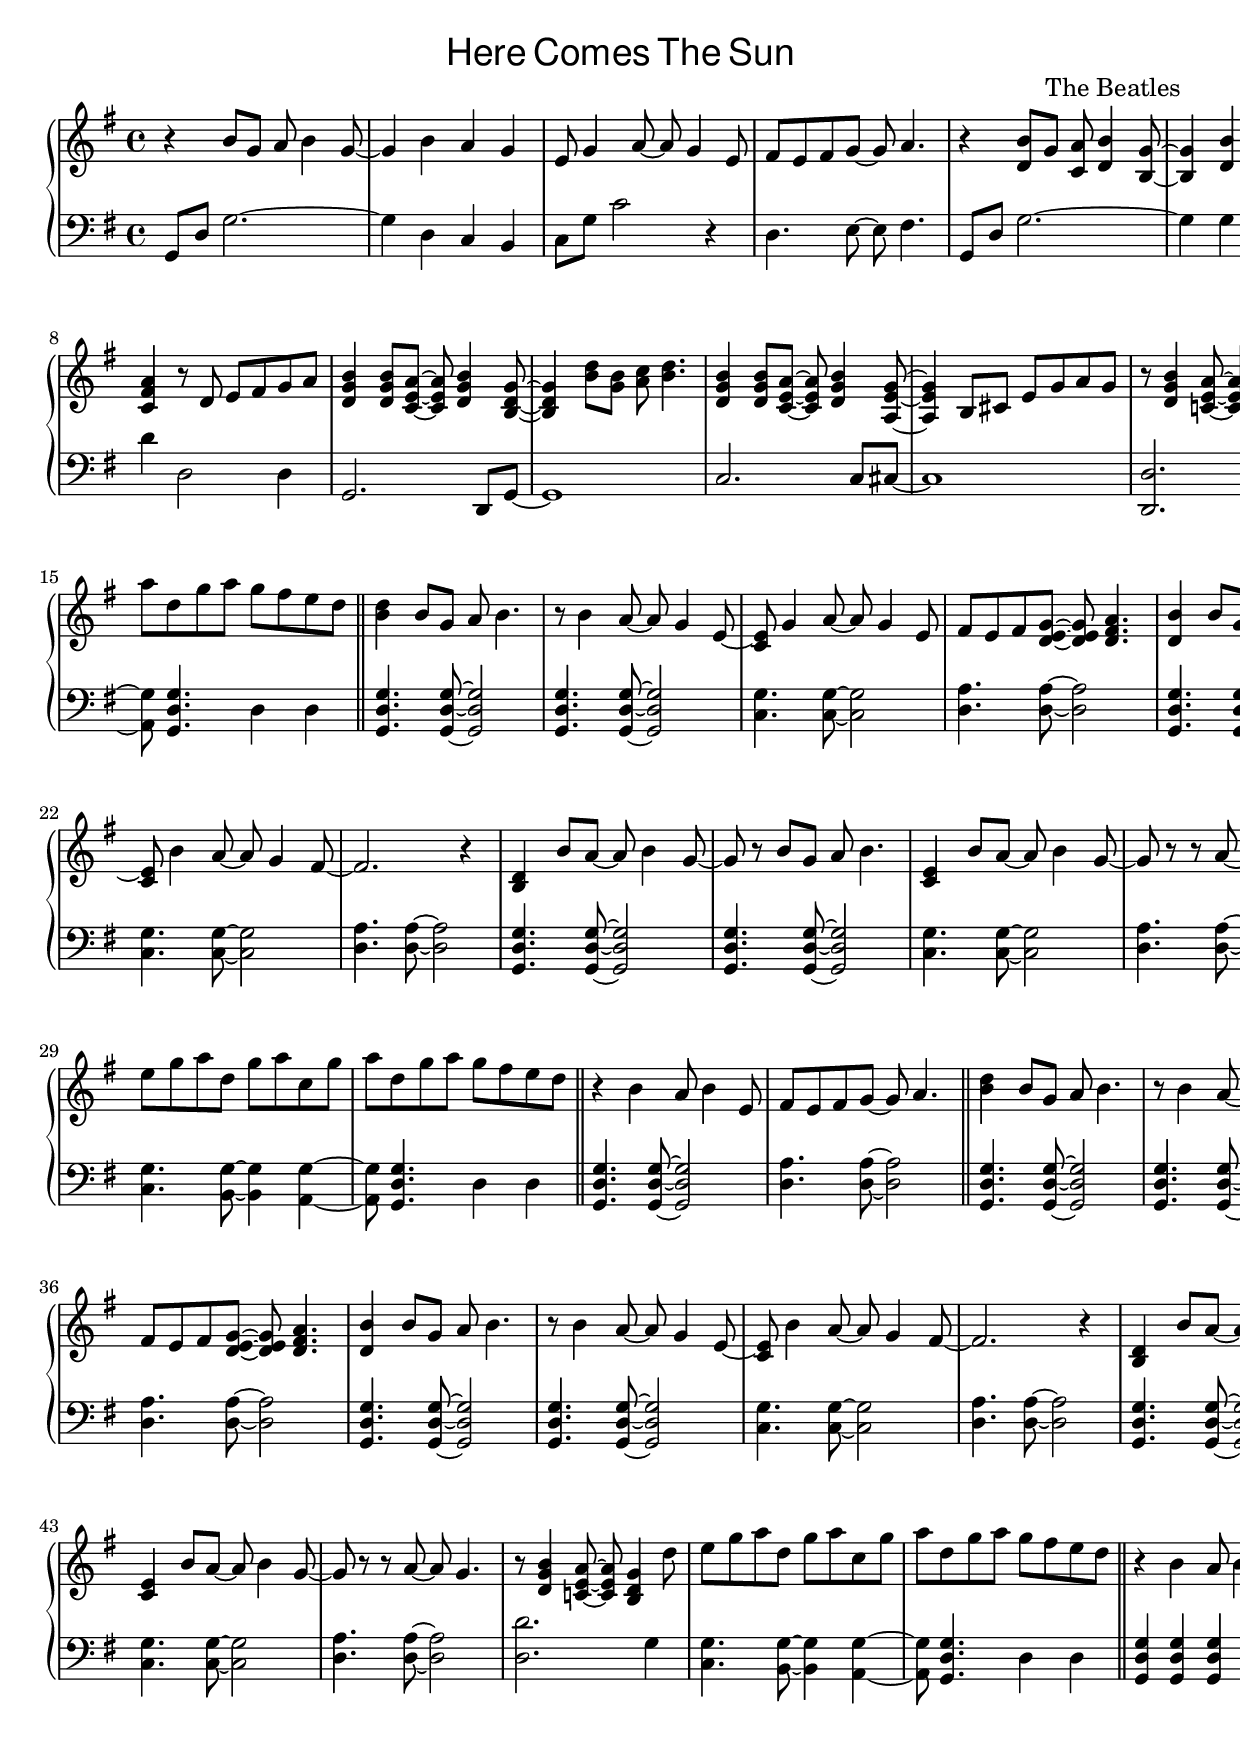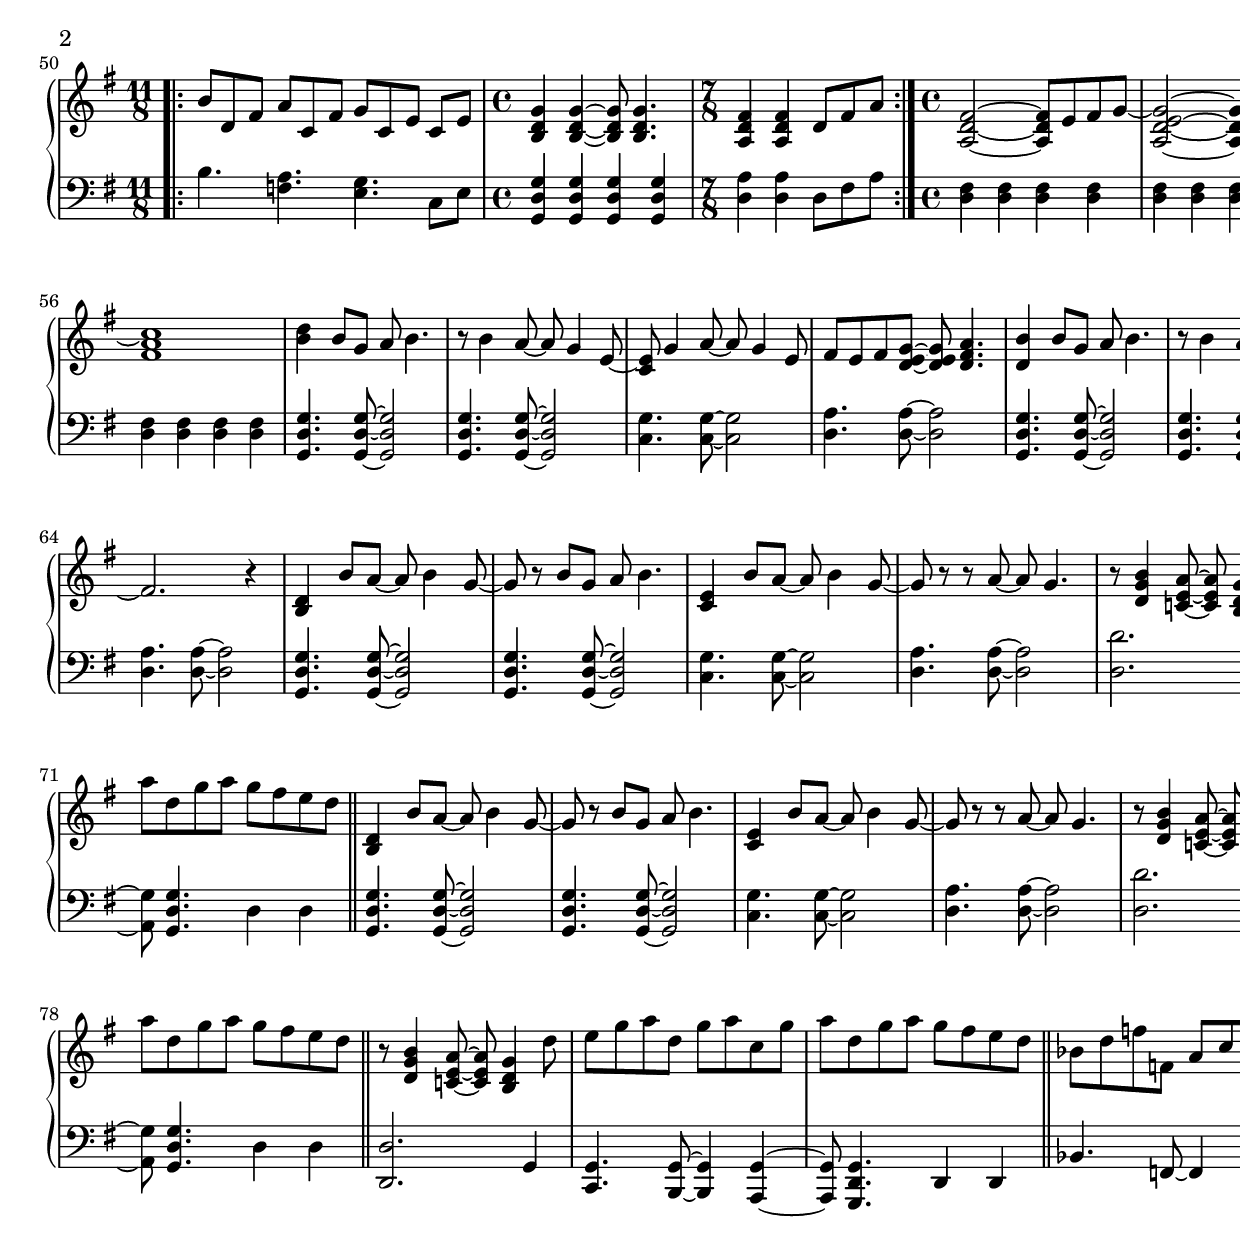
%% Generated by lilypond-book
%% Options: [indent=0\mm,line-width=733\pt]
\include "lilypond-book-preamble.ly"


% ****************************************************************
% Start cut-&-pastable-section
% ****************************************************************



\paper {
  indent = 0\mm
  line-width = 733\pt
  % offset the left padding, also add 1mm as lilypond creates cropped
  % images with a little space on the right
  line-width = #(- line-width (* mm  3.000000) (* mm 1))
}

\layout {
  
}





% ****************************************************************
% ly snippet:
% ****************************************************************
\sourcefileline 37
\version "2.18.2"
    mBar = { \bar"" }
%     \include "../OnTheSunny/OnTheSunny.ly"
%     \include "../Summertime/Summertime.ly"
    globalSun= {
\time 4/4
\key g \major
}
globalSunBass= {
\time 4/4
\key g \major
\clef bass
}

ternaer = #(define-music-function (parser location ) ()
   #{
       \mark \markup {
        \line \general-align #X #LEFT {
          \score {                     % 2nd column in line
            \new Staff \with {
              fontSize = -3
              \override StaffSymbol.staff-space = #(magstep -3)
              \override StaffSymbol.line-count = #0
              \override VerticalAxisGroup.Y-extent = #'(-0.85 . 4)
            }

            {
              \relative c' { \stemUp \override Score.SpacingSpanner.common-shortest-duration = #(ly:make-moment 3/16)
              b'8[ b8] }
             
%             \override Score.SpacingSpanner.strict-note-spacing = ##t
              \once \override Score.TextScript.Y-offset = #-0.4
              s4.^\markup{ \halign #-1 \italic "=" }
              
              \relative c' { \stemUp \override Score.SpacingSpanner.common-shortest-duration = #(ly:make-moment 3/16)
              \tuplet 3/2 { b'4 b8 }
          }
            } 
            
            \layout {
              ragged-right= ##t
              indent = 0
              \context {
                \Staff
                \remove "Clef_engraver"
                \remove "Time_signature_engraver"
              }
            } % layout end

          } % Score end

        } % line end
    } % markup end
   #})


#(define (scoop-stencil grob)
         (ly:stencil-add
             (ly:note-head::print grob)
             (grob-interpret-markup grob
                 (markup #:with-dimensions '(0 . 0) '(0 . 0)
                                            #:translate '(-0.2 . -0.5)
                                                         #:path 0.25 '((moveto 0 0)
                                                                       (curveto 0 -1 -1 -1.5 -1.5 -1.5))))))
scoop = \once \override NoteHead #'stencil = #scoop-stencil 


HereComesTheSunSolo=\new Voice \relative c''{
\set Timing.beamExceptions = #'()
\set Timing.baseMoment = #(ly:make-moment 1/4)
\set Timing.beatStructure = #'(1 1 1 1)
g,8 d' g2.~
g4 d c b 
c8 g' c2 r4 
d,4. e8~e fis4.
g,8 d' g2.~
g4 g' e d 
c8 g e2.
d4 d2 d4 
g,8 d' g2.~
g4 d c b 
c8 g' c2 r4 
r1
r1
e4. d4. c8~
c4 d4. g2 \bar"||"
}


\parallelMusic #'(HereComesTheSunPianoSolo HereComesTheSunBass) {
r4 b8 g a b4 g8 ~ |
g,8 d' g2.~|

g4 b a g |
g4 d c b |

e8 g4 a8~a g4 e8 |
c8 g' c2 r4 |

fis8 e fis g~g a4. |
d,4. e8~e fis4.|

r4 <b d,>8 g <a c,> <b d,>4 <g b,>8 ~ |
g,8 d' g2.~|

<g b,>4 <b d,> <a c,> <g b,> |
g4 g e d |

e8 <b' g>4 <a fis>8~<a fis> <g e>4. |
c8 g' e'2. |

<a fis c>4 r8 d,8 e fis g a |
d4 d,2 d4 |

<b g d>4 <b g d>8 <a e c>~<a e c> <b g d>4 <g d b>8~|
g,2. d8 g~ |

<g d b>4 <b d>8 <g b> <a c> <b d>4. |
g1 |

<b g d>4 <b g d>8 <a e c>~<a e c> <b g d>4 <g e a,>8~|
c2. c8 cis~|

<g e a,>4 b,8 cis e g a g |
cis1|

r8 <b g d>4 <a e c!>8~<a e c> <g d b>4 d'8 |
<d d,>2. g,4|

e8 g a d, g a c, g' |
<g' c,>4. <g b,>8~<g b,>4 <g a,>4~|

a8 d, g a g fis e d | 
<g a,>8 <g d g,>4. d4 d|\bar"||"

% Verse 
<d b>4 b8 g a b4.| 
<g d g,>4. <g d g,>8~<g d g,>2| 

r8 b4 a8~a g4 e8~| 
<g d g,>4. <g d g,>8~<g d g,>2| 

<e c>8 g4 a8~a8 g4 e8| 
<g c,>4. <g c,>8~<g c,>2| 

fis8 e fis <g e d>~<g e d> <a fis d>4.  | 
<a d,>4. <a d,>8~<a d,>2|  

<d, b'>4 b'8 g a b4.| 
<g d g,>4. <g d g,>8~<g d g,>2| 

r8 b4 a8~a g4 e8~| 
<g d g,>4. <g d g,>8~<g d g,>2| 

<e c>8 b'4 a8~a8 g4 fis8~| 
<g c,>4. <g c,>8~<g c,>2| 

fis2. r4| 
<a d,>4. <a d,>8~<a d,>2|  

% Chorus
<d b>4 b'8 a8~a b4 g8~| 
<g d g,>4. <g d g,>8~<g d g,>2| 

g8 r b8 g a b4. | 
<g d g,>4. <g d g,>8~<g d g,>2| 

<e, c>4 b'8 a8~a b4 g8~| 
<g c,>4. <g c,>8~<g c,>2| 

g8 r r a8~a g4. | 
<a d,>4. <a d,>8~<a d,>2|  

r8 <b g d>4 <a e c!>8~<a e c> <g d b>4 d'8 |
<d d,>2. g,4|

e8 g a d, g a c, g' |
<g c,>4. <g b,>8~<g b,>4 <g a,>4~|

a8 d, g a g fis e d | 
<g a,>8 <g d g,>4. d4 d|\bar"||"

r4 b4 a8 b4 e,8 |
<g d g,>4. <g d g,>8~<g d g,>2| 

fis8 e fis g8~g a4. |
<a d,>4. <a d,>8~<a d,>2|  \bar"||"

% Verse 
<d b>4 b8 g a b4.| 
<g d g,>4. <g d g,>8~<g d g,>2| 

r8 b4 a8~a g4 e8~| 
<g d g,>4. <g d g,>8~<g d g,>2| 

<e c>8 g4 a8~a8 g4 e8| 
<g c,>4. <g c,>8~<g c,>2| 

fis8 e fis <g e d>~<g e d> <a fis d>4.  | 
<a d,>4. <a d,>8~<a d,>2|  

<d, b'>4 b'8 g a b4.| 
<g d g,>4. <g d g,>8~<g d g,>2| 

r8 b4 a8~a g4 e8~| 
<g d g,>4. <g d g,>8~<g d g,>2| 

<e c>8 b'4 a8~a8 g4 fis8~| 
<g c,>4. <g c,>8~<g c,>2| 

fis2. r4| 
<a d,>4. <a d,>8~<a d,>2|  

% Chorus
<d b>4 b'8 a8~a b4 g8~| 
<g d g,>4. <g d g,>8~<g d g,>2| 

g8 r b8 g a b4. | 
<g d g,>4. <g d g,>8~<g d g,>2| 

<e, c>4 b'8 a8~a b4 g8~| 
<g c,>4. <g c,>8~<g c,>2| 

g8 r r a8~a g4. | 
<a d,>4. <a d,>8~<a d,>2|  

r8 <b g d>4 <a e c!>8~<a e c> <g d b>4 d'8 |
<d d,>2. g,4|

e8 g a d, g a c, g' |
<g c,>4. <g b,>8~<g b,>4 <g a,>4~|

a8 d, g a g fis e d | 
<g a,>8 <g d g,>4. d4 d|\bar"||"

r4 b4 a8 b4 e,8 |
<g d g,>4 <g d g,>4 <g d g,>4 <g d g,>4| 

\time 7/8 fis4 r d8 [fis a] |
\time 7/8 <a d,>4 <a d,>4 d,8 [fis a]|
\repeat volta 6{
\time 11/8 b8 [d, fis] a [c, fis] g [c, e] c [e]  |
\time 11/8 b4. <a f>4. <g e>4. c,8 [e]|

\time 4/4 <g d b>4 <g d b>~<g d b>8 <g d b>4.|
\time 4/4 <g d g,>4 <g d g,>4 <g d g,>4 <g d g,>4|

\time 7/8 <fis d a>4 <fis d a> d8 [fis a] |
\time 7/8 <a d,>4 <a d,>4 d,8 [fis a]|}

\time 4/4 <fis d a>2~<fis d a>8 e fis g~| 
\time 4/4 <fis d>4 <fis d>4 <fis d>4 <fis d>4 |

<g e d a>2~<g e d a>8 fis g a~|
<fis d>4 <fis d>4 <fis d>4 <fis d>4 |

<a fis d>2~<a fis d>8 g a c~|
<fis d>4 <fis d>4 <fis d>4 <fis d>4 |

<c a fis>1|
<fis d>4 <fis d>4 <fis d>4 <fis d>4 |

% Verse 
<d b>4 b8 g a b4.| 
<g d g,>4. <g d g,>8~<g d g,>2| 

r8 b4 a8~a g4 e8~| 
<g d g,>4. <g d g,>8~<g d g,>2| 

<e c>8 g4 a8~a8 g4 e8| 
<g c,>4. <g c,>8~<g c,>2| 

fis8 e fis <g e d>~<g e d> <a fis d>4.  | 
<a d,>4. <a d,>8~<a d,>2|  

<d, b'>4 b'8 g a b4.| 
<g d g,>4. <g d g,>8~<g d g,>2| 

r8 b4 a8~a g4 e8~| 
<g d g,>4. <g d g,>8~<g d g,>2| 

<e c>8 b'4 a8~a8 g4 fis8~| 
<g c,>4. <g c,>8~<g c,>2| 

fis2. r4| 
<a d,>4. <a d,>8~<a d,>2|  

% Chorus
<d b>4 b'8 a8~a b4 g8~| 
<g d g,>4. <g d g,>8~<g d g,>2| 

g8 r b8 g a b4. | 
<g d g,>4. <g d g,>8~<g d g,>2| 

<e, c>4 b'8 a8~a b4 g8~| 
<g c,>4. <g c,>8~<g c,>2| 

g8 r r a8~a g4. | 
<a d,>4. <a d,>8~<a d,>2|  

r8 <b g d>4 <a e c!>8~<a e c> <g d b>4 d'8 |
<d d,>2. g,4|

e8 g a d, g a c, g' |
<g c,>4. <g b,>8~<g b,>4 <g a,>4~|

a8 d, g a g fis e d | 
<g a,>8 <g d g,>4. d4 d|\bar"||"

% Chorus 
<d, b>4 b'8 a8~a b4 g8~| 
<g d g,>4. <g d g,>8~<g d g,>2| 

g8 r b8 g a b4. | 
<g d g,>4. <g d g,>8~<g d g,>2| 

<e, c>4 b'8 a8~a b4 g8~| 
<g c,>4. <g c,>8~<g c,>2| 

g8 r r a8~a g4. | 
<a d,>4. <a d,>8~<a d,>2|  

r8 <b g d>4 <a e c!>8~<a e c> <g d b>4 d'8 |
<d d,>2. g,4|

e8 g a d, g a c, g' |
<g c,>4. <g b,>8~<g b,>4 <g a,>4~|

a8 d, g a g fis e d | 
<g a,>8 <g d g,>4. d4 d|\bar"||"

r8 <b g d>4 <a e c!>8~<a e c> <g d b>4 d'8 |
<d d,>2. g,4|

e8 g a d, g a c, g' |
<g c,>4. <g b,>8~<g b,>4 <g a,>4~|

a8 d, g a g fis e d | 
<g a,>8 <g d g,>4. d4 d|\bar"||"

bes8 d f f, a c es, g |
<bes'>4. <f>8~<f>4 <es>4~|

bes8 c, es <d b>8~<d bes>2| 
<es>8 r r es8~es2|\bar"|."

}


HereComesTheSunChords = \chordmode{
s4
a2:m7.5- b2:dim
d2:9 a2:m6
e1:7
s2 e2:7.5-
}



    \book{ 
%     \header{tagline = ""}    
%     % Summertime
%     \markup {
%         \column{
%         \fill-line {\line{\abs-fontsize #18 { \sans {Summertime} }} } 
%         \fill-line {\line {} \line{\abs-fontsize #12 { {George Gershwin, arr. I. Patscheck} }} }
%         }
%     }
%     \score{
%         % \layout{ system-system-spacing = #'((padding . 5) (basic-distance . 0.1)) }
%         \layout{
%         paper-width =#250
%         system-system-spacing #'basic-distance = #13  
%         short-indent = #-15
%         line-width = #250
%         }
% 
%         \new StaffGroup <<  
%             \new Staff {\set Staff.instrumentName = "Kl./Sax. in B" << \globalSummertime\SummertimeSolo >>}
%             \new ChordNames {\globalSummertime \germanChords \SummertimeChords }
%             \new Staff {\set Staff.instrumentName = "Piano"<< \transpose c bes \relative c' {\globalSummertime\SummertimePianoSolo} \\ \relative c' \SummertimePianoAcc >>}
% %             \new Staff {<< \transpose c bes, {\globalSummertime \SummertimeSolo} >>}
% %             \new Staff {<< \transpose c bes, {\globalSummertime \SummertimePianoAcc} >> } 
%         >> 
%     }
%     \markup {
%         \column{
%         \fill-line {\line{\abs-fontsize #18 { \sans { } }} } 
%         \fill-line {\line{\abs-fontsize #18 { \sans { } }} } 
%         \fill-line {\line{\abs-fontsize #12 { \sans {Chorus} }} \line{I.P.}} 
%         }
%     }    
%     \score{
%         \layout{
%         paper-width =#250
%         system-system-spacing #'basic-distance = #13  
%         short-indent = #-15
%         line-width = #250
%         }
%         \new StaffGroup <<  
% %             \new ChordNames {\germanChords \SummertimeChorusCords }
%             \new Staff { <<  \globalSummertime \SummertimeChorus >> 
%             }
%             >> 
%     }
%     \pageBreak
%     
    % Here comes the sun

    \markup {
        \column{
        \fill-line {\line{\abs-fontsize #18 { \sans {Here Comes The Sun} }} } 
        \fill-line {\line {} \line{\abs-fontsize #12 { {The Beatles} }} }
        }
    }
    
    \score{
        <<
%             \new Voice { \relative c{ \globalSun\HereComesTheSunSolo }}
            \new  GrandStaff { <<
            \new Staff {\relative c''{\globalSun\HereComesTheSunPianoSolo} }
            \new Staff \relative c'{\globalSunBass\HereComesTheSunBass}
            >>}
        >>
        \layout {
        paper-width =#250
        system-system-spacing #'basic-distance = #13  
        short-indent = #0
        line-width = #250
        }
    }

    }



% ****************************************************************
% end ly snippet
% ****************************************************************
